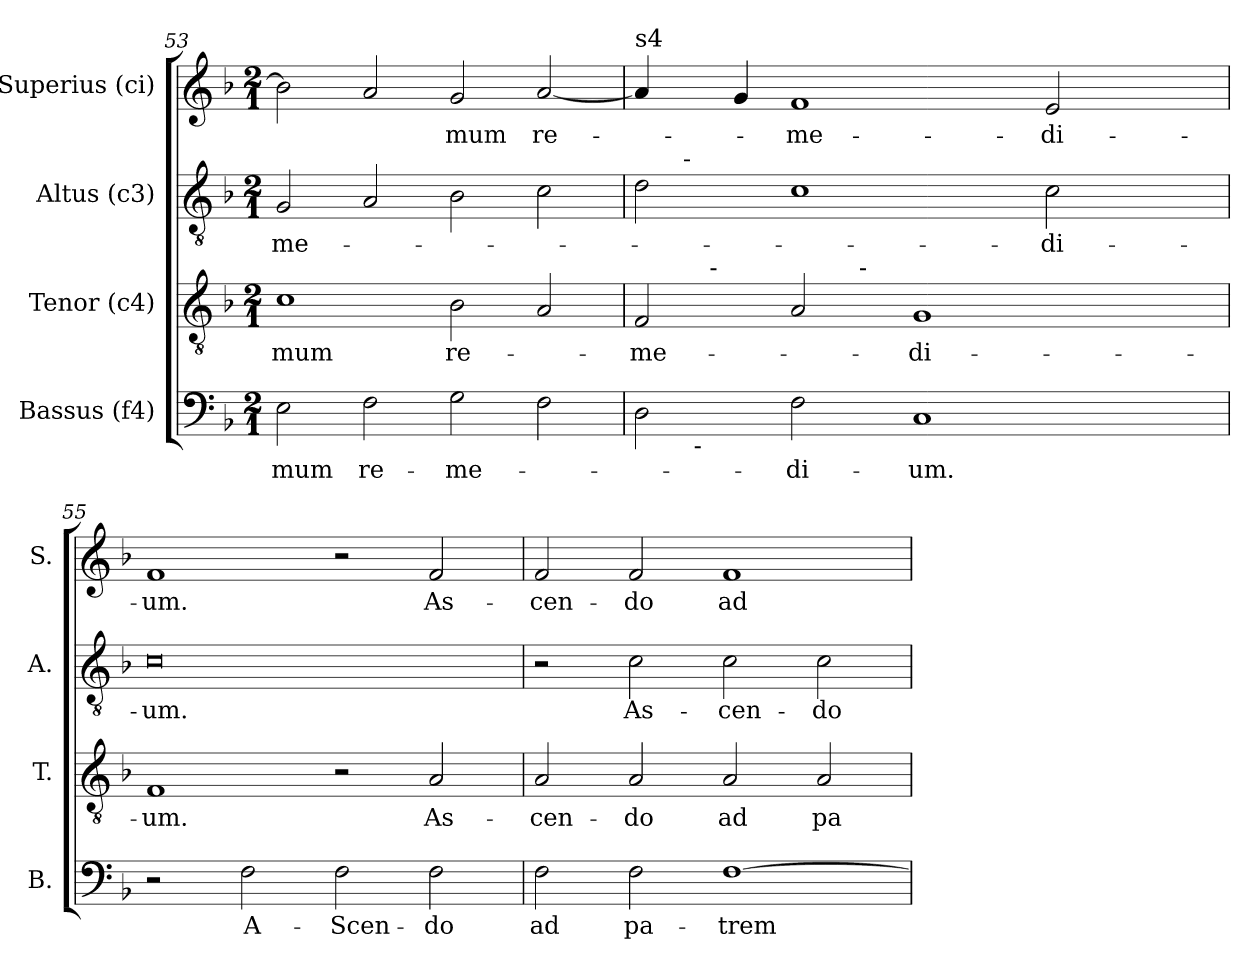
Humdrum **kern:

**kern	**text	**kern	**text	**kern	**text	**kern	**text
*part4	*part4	*part3	*part3	*part2	*part2	*part1	*part1
*staff4	*staff4	*staff3	*staff3	*staff2	*staff2	*staff1	*staff1
*I"Bassus (f4)	*	*I"Tenor (c4)	*	*I"Altus (c3)	*	*I"Superius (ci)	*
*I'B.	*	*I'T.	*	*I'A.	*	*I'S.	*
*clefF4	*	*clefGv2	*	*clefGv2	*	*clefG2	*
*k[b-]	*	*k[b-]	*	*k[b-]	*	*k[b-]	*
*F:	*	*F:	*	*F:	*	*F:	*
*M2/1	*	*M2/1	*	*M2/1	*	*M2/1	*
=53	=53	=53	=53	=53	=53	=53	=53
!	!LO:LY:b:cj	!	!LO:LY:b:cj	!	!LO:LY:b	!	!
2E\	-mum	1c	-mum	2G/	-me-	2b-\]	.
!	!LO:LY:b:cj	!	!	!	!	!	!
2F\	re-	.	.	2A/	.	2a/	.
!	!LO:LY:b	!	!LO:LY:b:cj	!	!	!	!LO:LY:b:cj
2G\	-me-	2B-\	re-	2B-\	.	2g/	-mum
!	!	!	!	!	!	!	!LO:LY:b:cj
2F\	.	2A/	.	2c\	.	[>2a/	re-
!!LO:LB:g=z
=54	=54	=54	=54	=54	=54	=54	=54
!	!	!	!	!	!	!LO:TX:a:t=s4	!
!	!	!	!LO:LY:b	!	!	!	!
*^	*	*^	*	*^	*	*	*
*	*	*	*	*^	*	*	*	*	*	*
2D\	8ryy	.	2F/	8.ryy	2ryy	-me-	2d\	8ryy	.	4a/]	.
.	32ryy	.	.	.	.	.	.	64ryy	.	.	.
!	!	!	!	!	!	!	!	!LO:TX:a:t=-	!	!	!
.	.	.	.	.	.	.	.	1ryy	.	.	.
!	!LO:TX:b:t=-	!	!	!	!	!	!	!	!	!	!
.	1ryy	.	.	.	.	.	.	.	.	.	.
!	!	!	!	!LO:TX:a:t=-	!	!	!	!	!	!	!
.	.	.	.	1ryy	.	.	.	.	.	.	.
.	.	.	.	.	.	.	.	.	.	4g/	.
!	!	!LO:LY:b:cj	!	!	!	!	!	!	!	!	!LO:LY:b:cj
2F\	.	-di-	2A/	.	4ryy	.	1c	.	.	1f	-me-
.	.	.	.	.	64ryy	.	.	.	.	.	.
!	!	!	!	!	!LO:TX:a:t=-	!	!	!	!	!	!
.	.	.	.	.	1ryy	.	.	.	.	.	.
!	!	!LO:LY:b:cj	!	!	!	!LO:LY:b:cj	!	!	!	!	!
1C	.	-um.	1G	.	.	-di-	.	.	.	.	.
.	.	.	.	.	.	.	.	2ryy	.	.	.
.	2ryy	.	.	.	.	.	.	.	.	.	.
.	.	.	.	2ryy	.	.	.	.	.	.	.
!	!	!	!	!	!	!	!	!	!LO:LY:b:cj	!	!LO:LY:b:cj
.	.	.	.	.	.	.	2c\	.	-di-	2e/	-di-
.	.	.	.	.	.	.	.	4ryy	.	.	.
.	4ryy	.	.	.	.	.	.	.	.	.	.
.	.	.	.	4ryy	.	.	.	.	.	.	.
.	.	.	.	.	8...ryy	.	.	.	.	.	.
.	.	.	.	.	.	.	.	16..ryy	.	.	.
.	16.ryy	.	.	.	.	.	.	.	.	.	.
.	.	.	.	16ryy	.	.	.	.	.	.	.
=55	=55	=55	=55	=55	=55	=55	=55	=55	=55	=55	=55
!	!	!	!	!	!	!LO:LY:b:cj	!	!	!LO:LY:b:cj	!	!LO:LY:b:cj
*v	*v	*	*	*	*	*	*v	*v	*	*	*
*	*	*v	*v	*v	*	*	*	*	*
2r	.	1F	-um.	0c	-um.	1f	-um.
!	!LO:LY:b:cj	!	!	!	!	!	!
2F\	A-	.	.	.	.	.	.
!	!LO:LY:b:cj	!	!	!	!	!	!
2F\	-Scen-	2r	.	.	.	2r	.
!	!LO:LY:b:cj	!	!LO:LY:b:cj	!	!	!	!LO:LY:b:cj
2F\	-do	2A/	As-	.	.	2f/	As-
=56	=56	=56	=56	=56	=56	=56	=56
!	!LO:LY:b:cj	!	!LO:LY:b:cj	!	!	!	!LO:LY:b:cj
2F\	ad	2A/	-cen-	2r	.	2f/	-cen-
!	!LO:LY:b:cj	!	!LO:LY:b:cj	!	!LO:LY:b:cj	!	!LO:LY:b:cj
2F\	pa-	2A/	-do	2c\	As-	2f/	-do
!	!LO:LY:b:cj	!	!LO:LY:b:cj	!	!LO:LY:b:cj	!	!LO:LY:b:cj
[>1F	-trem	2A/	ad	2c\	-cen-	1f	ad
!	!	!	!LO:LY:b:cj	!	!LO:LY:b:cj	!	!
.	.	2A/	pa-	2c\	-do	.	.
=	=	=	=	=	=	=	=
*-	*-	*-	*-	*-	*-	*-	*-
